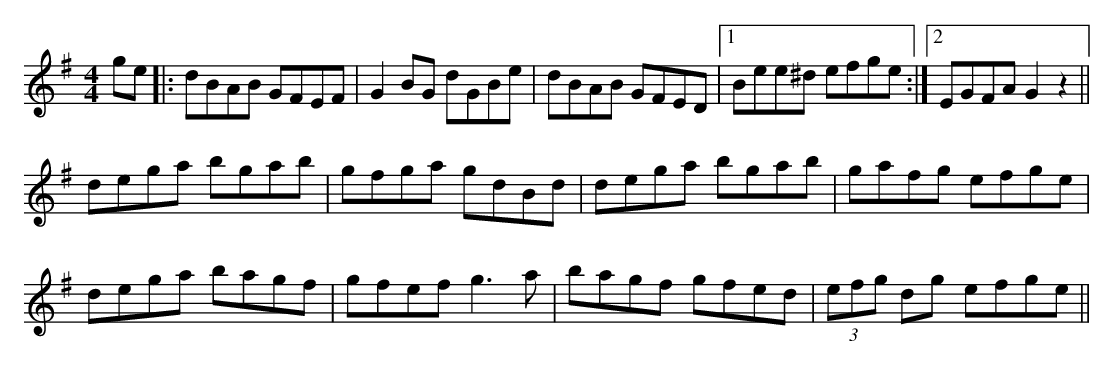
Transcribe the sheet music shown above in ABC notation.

X:1
M:4/4
K:G
ge|:dBAB GFEF|G2BG dGBe|dBAB GFED|1 Bee^d efge:|2 EGFA G2z2||
dega bgab|gfga gdBd|dega bgab|gafg efge|
dega bagf|gfef g3a|bagf gfed|(3efg dg efge||
